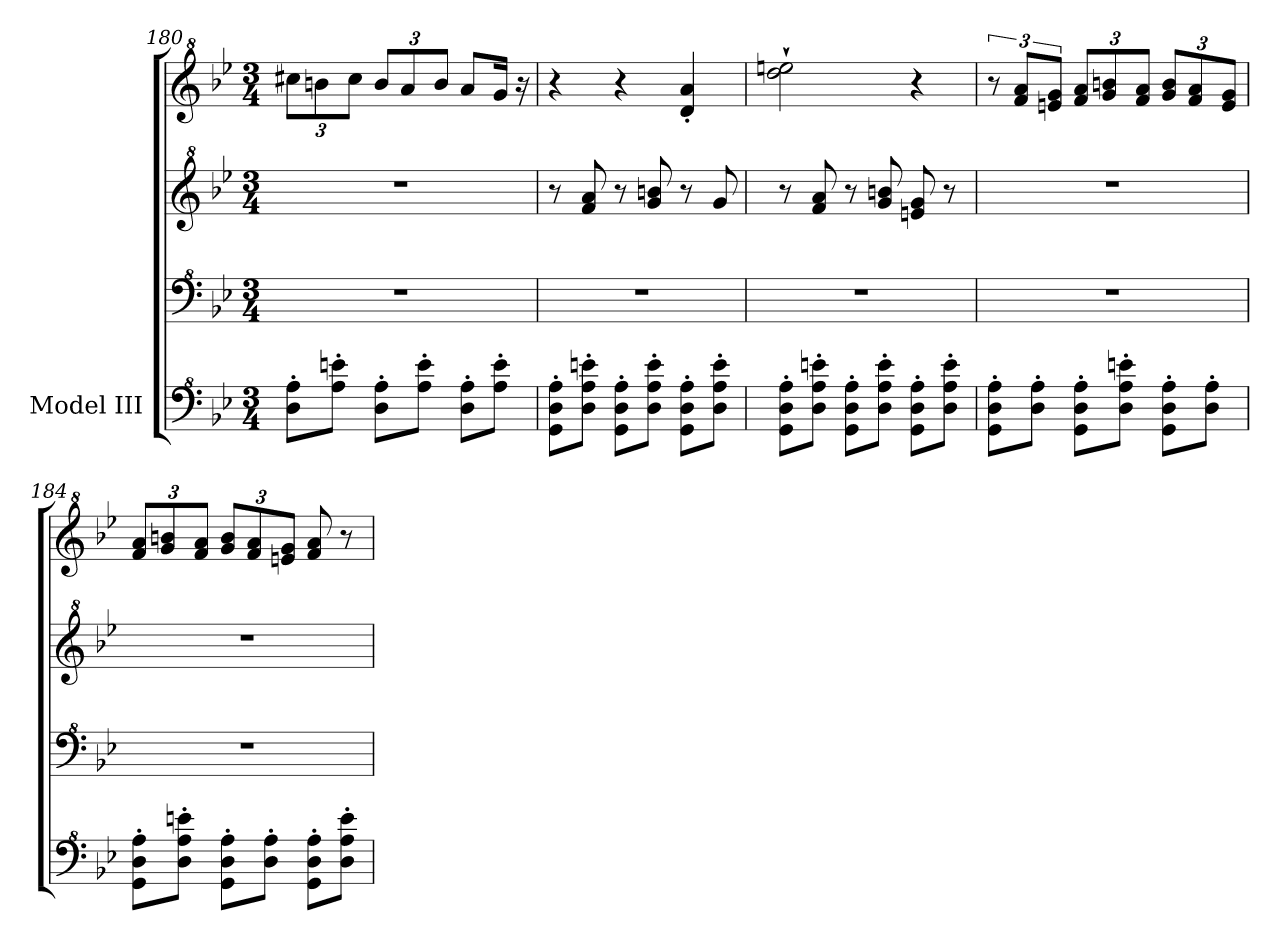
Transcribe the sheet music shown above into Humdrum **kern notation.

**kern	**kern	**kern	**kern
*part1	*part1	*part1	*part1
*staff4	*staff3	*staff2	*staff1
*I"Model III	*	*	*
*clefF^4	*clefF^4	*clefG^2	*clefG^2
*k[b-e-]	*k[b-e-]	*k[b-e-]	*k[b-e-]
*M3/4	*M3/4	*M3/4	*M3/4
*	*	*	*Xbrackettup
=180	=180	=180	=180
8d\' 8a\'L	2.r	2.r	12ccc#X\L
.	.	.	12bbn\
8a\' 8een\'J	.	.	.
.	.	.	12ccc#\J
8d\' 8a\'L	.	.	12bb/L
.	.	.	12aa/
8a\' 8ee\'J	.	.	.
.	.	.	12bb/J
8d\' 8a\'L	.	.	8aa/L
8a\' 8ee\'J	.	.	16gg/Jk
.	.	.	16r
=181	=181	=181	=181
8G\' 8d\' 8a\'L	2.r	8r	4r
8d\' 8a\' 8een\'J	.	8ff/ 8aa/	.
8G\' 8d\' 8a\'L	.	8r	4r
8d\' 8a\' 8ee\'J	.	8gg/ 8bbn/	.
8G\' 8d\' 8a\'L	.	8r	4dd/' 4aa/'
8d\' 8a\' 8ee\'J	.	8gg/	.
=182	=182	=182	=182
8G\' 8d\' 8a\'L	2.r	8r	2ddd\` 2eeen\`
8d\' 8a\' 8een\'J	.	8ff/ 8aa/	.
8G\' 8d\' 8a\'L	.	8r	.
8d\' 8a\' 8ee\'J	.	8gg/ 8bbn/	.
8G\' 8d\' 8a\'L	.	8een/ 8gg/	4r
8d\' 8a\' 8ee\'J	.	8r	.
!!LO:LB:g=z
=183	=183	=183	=183
*	*	*	*brackettup
8G\' 8d\' 8a\'L	2.r	2.r	12r
.	.	.	12ff/ 12aa/L
8d\' 8a\'J	.	.	.
.	.	.	12een/ 12gg/J
*	*	*	*Xbrackettup
8G\' 8d\' 8a\'L	.	.	12ff/ 12aa/L
.	.	.	12gg/ 12bbn/
8d\' 8a\' 8een\'J	.	.	.
.	.	.	12ff/ 12aa/J
8G\' 8d\' 8a\'L	.	.	12gg/ 12bb/L
.	.	.	12ff/ 12aa/
8d\' 8a\'J	.	.	.
.	.	.	12ee/ 12gg/J
=184	=184	=184	=184
8G\' 8d\' 8a\'L	2.r	2.r	12ff/ 12aa/L
.	.	.	12gg/ 12bbn/
8d\' 8a\' 8een\'J	.	.	.
.	.	.	12ff/ 12aa/J
8G\' 8d\' 8a\'L	.	.	12gg/ 12bb/L
.	.	.	12ff/ 12aa/
8d\' 8a\'J	.	.	.
.	.	.	12een/ 12gg/J
8G\' 8d\' 8a\'L	.	.	8ff/ 8aa/
8d\' 8a\' 8ee\'J	.	.	8r
=	=	=	=
*-	*-	*-	*-
